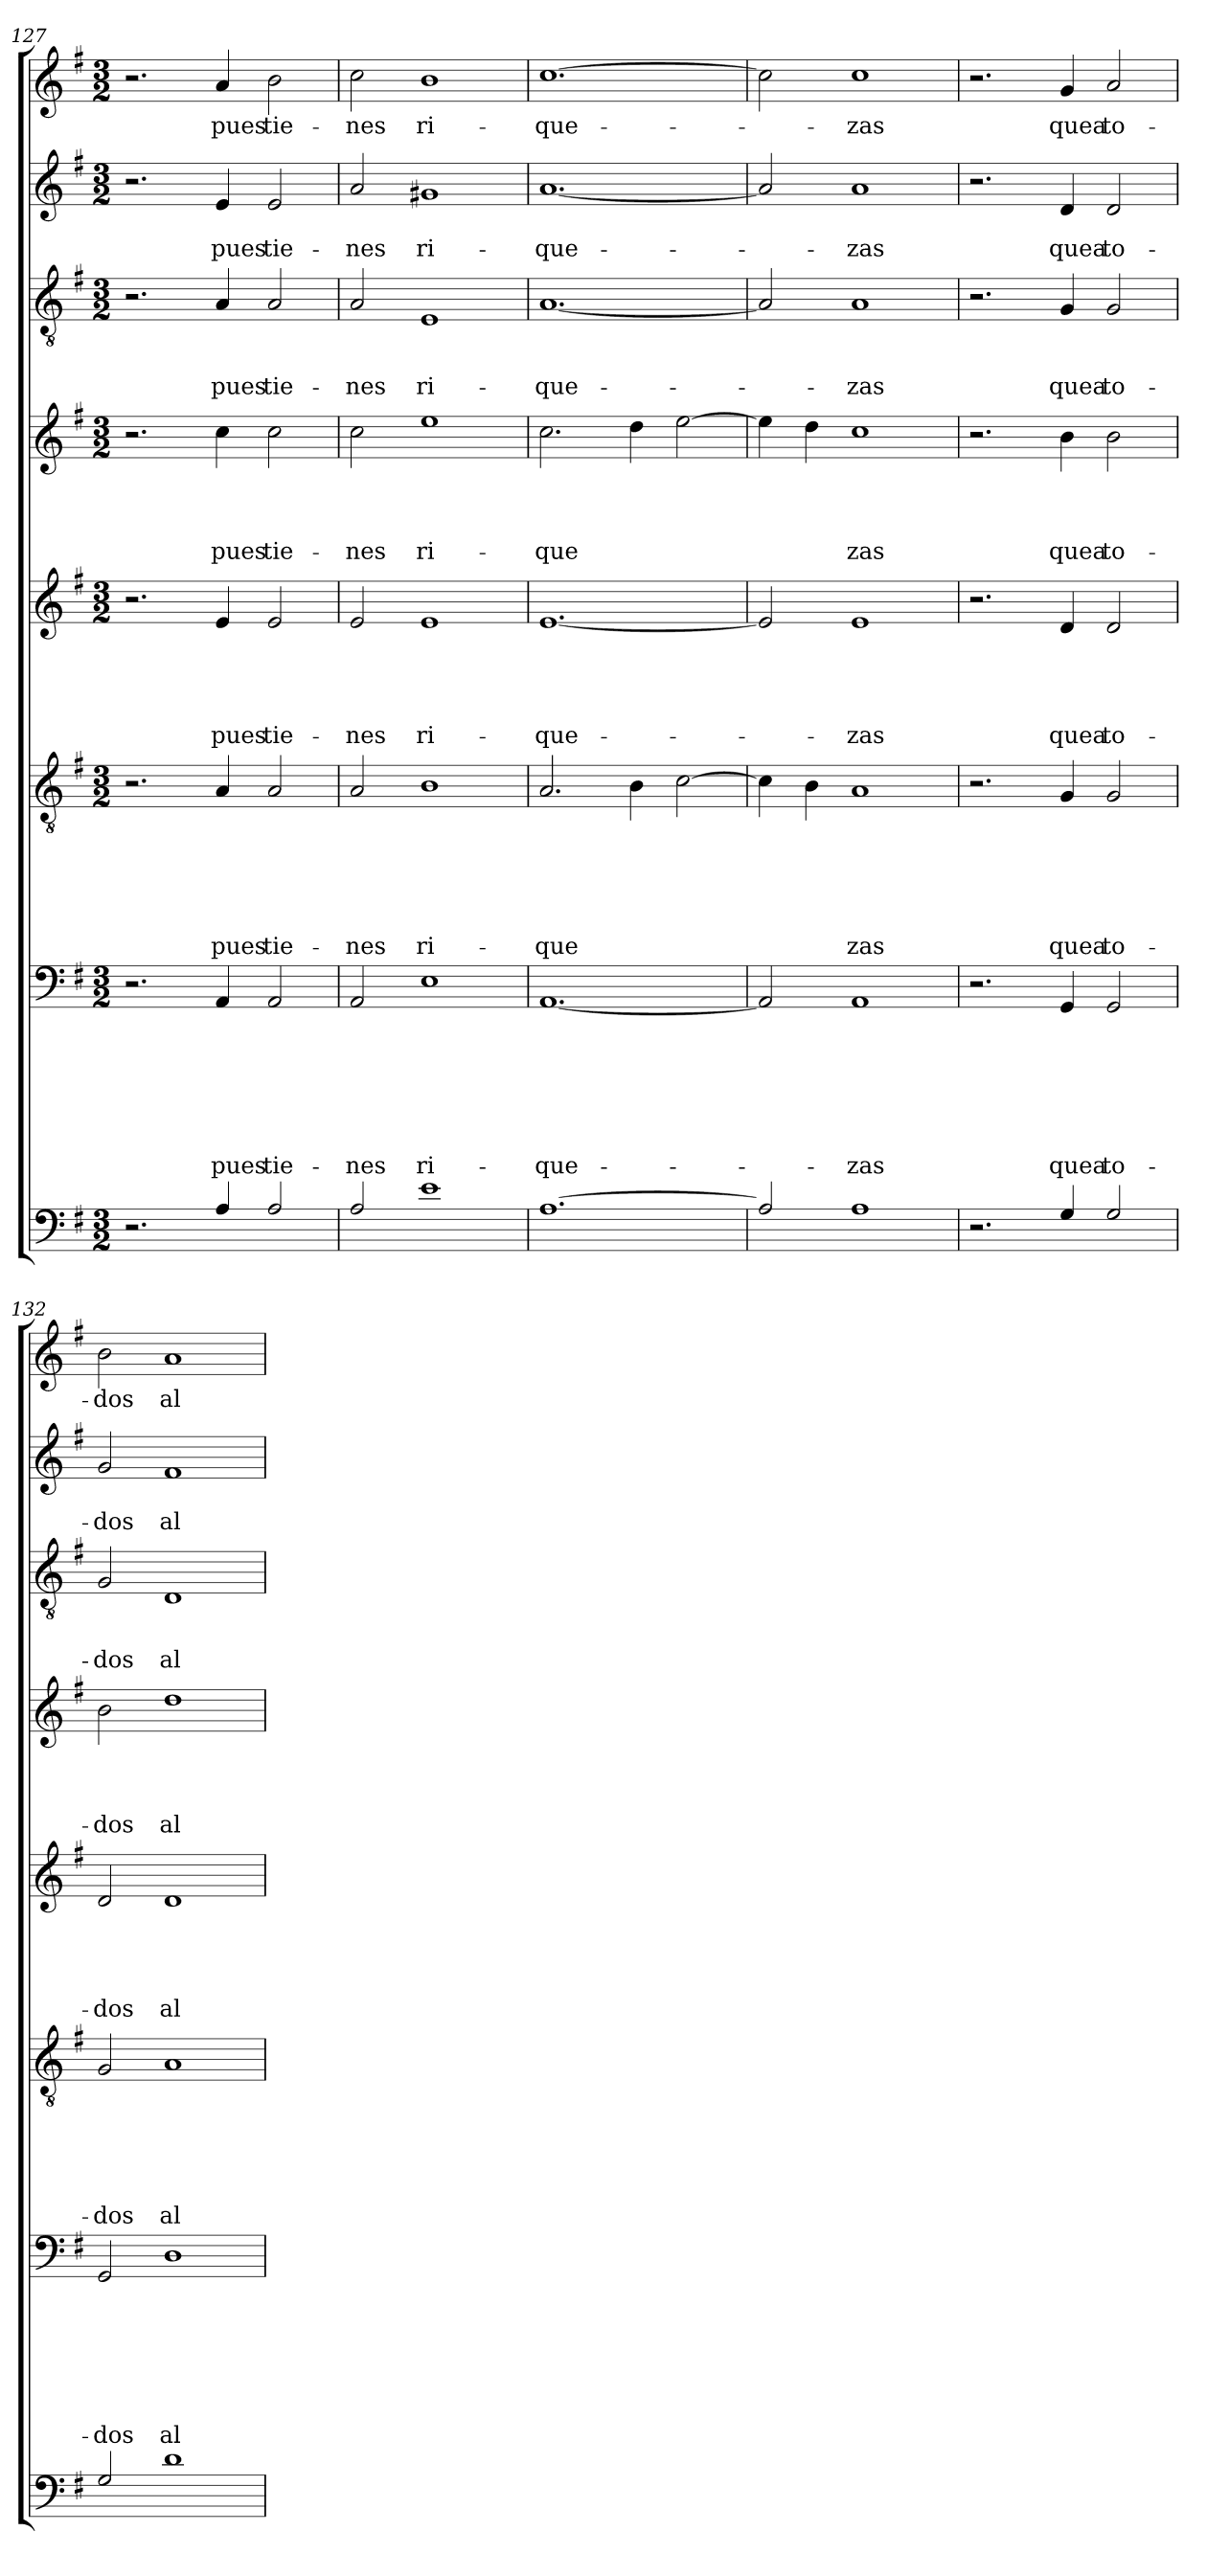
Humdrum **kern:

**kern	**kern	**text	**text	**text	**text	**text	**text	**text	**kern	**text	**text	**text	**text	**text	**text	**kern	**text	**text	**text	**text	**text	**kern	**text	**text	**text	**text	**kern	**text	**text	**text	**kern	**text	**text	**kern	**text
*part8	*part7	*part7	*part7	*part7	*part7	*part7	*part7	*part7	*part6	*part6	*part6	*part6	*part6	*part6	*part6	*part5	*part5	*part5	*part5	*part5	*part5	*part4	*part4	*part4	*part4	*part4	*part3	*part3	*part3	*part3	*part2	*part2	*part2	*part1	*part1
*staff8	*staff7	*staff7	*staff7	*staff7	*staff7	*staff7	*staff7	*staff7	*staff6	*staff6	*staff6	*staff6	*staff6	*staff6	*staff6	*staff5	*staff5	*staff5	*staff5	*staff5	*staff5	*staff4	*staff4	*staff4	*staff4	*staff4	*staff3	*staff3	*staff3	*staff3	*staff2	*staff2	*staff2	*staff1	*staff1
!!LO:LB:g=z
*clefF4	*clefF4	*	*	*	*	*	*	*	*clefGv2	*	*	*	*	*	*	*clefG2	*	*	*	*	*	*clefG2	*	*	*	*	*clefGv2	*	*	*	*clefG2	*	*	*clefG2	*
*ITrd7c12	*	*	*	*	*	*	*	*	*	*	*	*	*	*	*	*	*	*	*	*	*	*	*	*	*	*	*	*	*	*	*	*	*	*	*
*k[f#]	*k[f#]	*	*	*	*	*	*	*	*k[f#]	*	*	*	*	*	*	*k[f#]	*	*	*	*	*	*k[f#]	*	*	*	*	*k[f#]	*	*	*	*k[f#]	*	*	*k[f#]	*
*G:	*G:	*	*	*	*	*	*	*	*G:	*	*	*	*	*	*	*G:	*	*	*	*	*	*G:	*	*	*	*	*G:	*	*	*	*G:	*	*	*G:	*
*M3/2	*M3/2	*	*	*	*	*	*	*	*M3/2	*	*	*	*	*	*	*M3/2	*	*	*	*	*	*M3/2	*	*	*	*	*M3/2	*	*	*	*M3/2	*	*	*M3/2	*
=127	=127	=127	=127	=127	=127	=127	=127	=127	=127	=127	=127	=127	=127	=127	=127	=127	=127	=127	=127	=127	=127	=127	=127	=127	=127	=127	=127	=127	=127	=127	=127	=127	=127	=127	=127
2.r	2.r	.	.	.	.	.	.	.	2.r	.	.	.	.	.	.	2.r	.	.	.	.	.	2.r	.	.	.	.	2.r	.	.	.	2.r	.	.	2.r	.
!	!	!	!	!	!	!	!	!LO:LY:b	!	!	!	!	!	!	!LO:LY:b	!	!	!	!	!	!LO:LY:b	!	!	!	!	!LO:LY:b	!	!	!	!LO:LY:b	!	!	!LO:LY:b	!	!LO:LY:b
4AA/	4AA/	.	.	.	.	.	.	pues	4A/	.	.	.	.	.	pues	4e/	.	.	.	.	pues	4cc\	.	.	.	pues	4A/	.	.	pues	4e/	.	pues	4a/	pues
!	!	!	!	!	!	!	!	!LO:LY:b	!	!	!	!	!	!	!LO:LY:b	!	!	!	!	!	!LO:LY:b	!	!	!	!	!LO:LY:b	!	!	!	!LO:LY:b	!	!	!LO:LY:b	!	!LO:LY:b
2AA/	2AA/	.	.	.	.	.	.	tie-	2A/	.	.	.	.	.	tie-	2e/	.	.	.	.	tie-	2cc\	.	.	.	tie-	2A/	.	.	tie-	2e/	.	tie-	2b\	tie-
=128	=128	=128	=128	=128	=128	=128	=128	=128	=128	=128	=128	=128	=128	=128	=128	=128	=128	=128	=128	=128	=128	=128	=128	=128	=128	=128	=128	=128	=128	=128	=128	=128	=128	=128	=128
!	!	!	!	!	!	!	!	!LO:LY:b	!	!	!	!	!	!	!LO:LY:b	!	!	!	!	!	!LO:LY:b	!	!	!	!	!LO:LY:b	!	!	!	!LO:LY:b	!	!	!LO:LY:b	!	!LO:LY:b
2AA/	2AA/	.	.	.	.	.	.	-nes	2A/	.	.	.	.	.	-nes	2e/	.	.	.	.	-nes	2cc\	.	.	.	-nes	2A/	.	.	-nes	2a/	.	-nes	2cc\	-nes
!	!	!	!	!	!	!	!	!LO:LY:b	!	!	!	!	!	!	!LO:LY:b	!	!	!	!	!	!LO:LY:b	!	!	!	!	!LO:LY:b	!	!	!	!LO:LY:b	!	!	!LO:LY:b	!	!LO:LY:b
1E	1E	.	.	.	.	.	.	ri-	1B	.	.	.	.	.	ri-	1e	.	.	.	.	ri-	1ee	.	.	.	ri-	1E	.	.	ri-	1g#X	.	ri-	1b	ri-
=129	=129	=129	=129	=129	=129	=129	=129	=129	=129	=129	=129	=129	=129	=129	=129	=129	=129	=129	=129	=129	=129	=129	=129	=129	=129	=129	=129	=129	=129	=129	=129	=129	=129	=129	=129
!	!	!	!	!	!	!	!	!LO:LY:b	!	!	!	!	!	!	!LO:LY:b	!	!	!	!	!	!LO:LY:b	!	!	!	!	!LO:LY:b	!	!	!	!LO:LY:b	!	!	!LO:LY:b	!	!LO:LY:b
[<1.AA	[<1.AA	.	.	.	.	.	.	-que-	2.A/	.	.	.	.	.	-que	[<1.e	.	.	.	.	-que-	2.cc\	.	.	.	-que	[<1.A	.	.	-que-	[<1.a	.	-que-	[>1.cc	-que-
.	.	.	.	.	.	.	.	.	4B\	.	.	.	.	.	.	.	.	.	.	.	.	4dd\	.	.	.	.	.	.	.	.	.	.	.	.	.
.	.	.	.	.	.	.	.	.	[>2c\	.	.	.	.	.	.	.	.	.	.	.	.	[>2ee\	.	.	.	.	.	.	.	.	.	.	.	.	.
=130	=130	=130	=130	=130	=130	=130	=130	=130	=130	=130	=130	=130	=130	=130	=130	=130	=130	=130	=130	=130	=130	=130	=130	=130	=130	=130	=130	=130	=130	=130	=130	=130	=130	=130	=130
2AA/]	2AA/]	.	.	.	.	.	.	.	4c\]	.	.	.	.	.	.	2e/]	.	.	.	.	.	4ee\]	.	.	.	.	2A/]	.	.	.	2a/]	.	.	2cc\]	.
.	.	.	.	.	.	.	.	.	4B\	.	.	.	.	.	.	.	.	.	.	.	.	4dd\	.	.	.	.	.	.	.	.	.	.	.	.	.
!	!	!	!	!	!	!	!	!LO:LY:b	!	!	!	!	!	!	!LO:LY:b	!	!	!	!	!	!LO:LY:b	!	!	!	!	!LO:LY:b	!	!	!	!LO:LY:b	!	!	!LO:LY:b	!	!LO:LY:b
1AA	1AA	.	.	.	.	.	.	-zas	1A	.	.	.	.	.	zas	1e	.	.	.	.	-zas	1cc	.	.	.	zas	1A	.	.	-zas	1a	.	-zas	1cc	-zas
=131	=131	=131	=131	=131	=131	=131	=131	=131	=131	=131	=131	=131	=131	=131	=131	=131	=131	=131	=131	=131	=131	=131	=131	=131	=131	=131	=131	=131	=131	=131	=131	=131	=131	=131	=131
2.r	2.r	.	.	.	.	.	.	.	2.r	.	.	.	.	.	.	2.r	.	.	.	.	.	2.r	.	.	.	.	2.r	.	.	.	2.r	.	.	2.r	.
!	!	!	!	!	!	!	!	!LO:LY:b	!	!	!	!	!	!	!LO:LY:b	!	!	!	!	!	!LO:LY:b	!	!	!	!	!LO:LY:b	!	!	!	!LO:LY:b	!	!	!LO:LY:b	!	!LO:LY:b
4GG/	4GG/	.	.	.	.	.	.	quea	4G/	.	.	.	.	.	quea	4d/	.	.	.	.	quea	4b\	.	.	.	quea	4G/	.	.	quea	4d/	.	quea	4g/	quea
!	!	!	!	!	!	!	!	!LO:LY:b	!	!	!	!	!	!	!LO:LY:b	!	!	!	!	!	!LO:LY:b	!	!	!	!	!LO:LY:b	!	!	!	!LO:LY:b	!	!	!LO:LY:b	!	!LO:LY:b
2GG/	2GG/	.	.	.	.	.	.	to-	2G/	.	.	.	.	.	to-	2d/	.	.	.	.	to-	2b\	.	.	.	to-	2G/	.	.	to-	2d/	.	to-	2a/	to-
=132	=132	=132	=132	=132	=132	=132	=132	=132	=132	=132	=132	=132	=132	=132	=132	=132	=132	=132	=132	=132	=132	=132	=132	=132	=132	=132	=132	=132	=132	=132	=132	=132	=132	=132	=132
!	!	!	!	!	!	!	!	!LO:LY:b	!	!	!	!	!	!	!LO:LY:b	!	!	!	!	!	!LO:LY:b	!	!	!	!	!LO:LY:b	!	!	!	!LO:LY:b	!	!	!LO:LY:b	!	!LO:LY:b
2GG/	2GG/	.	.	.	.	.	.	-dos	2G/	.	.	.	.	.	-dos	2d/	.	.	.	.	-dos	2b\	.	.	.	-dos	2G/	.	.	-dos	2g/	.	-dos	2b\	-dos
!	!	!	!	!	!	!	!	!LO:LY:b	!	!	!	!	!	!	!LO:LY:b	!	!	!	!	!	!LO:LY:b	!	!	!	!	!LO:LY:b	!	!	!	!LO:LY:b	!	!	!LO:LY:b	!	!LO:LY:b
1D	1D	.	.	.	.	.	.	al-	1A	.	.	.	.	.	al-	1d	.	.	.	.	al-	1dd	.	.	.	al-	1D	.	.	al-	1f#	.	al-	1a	al-
=	=	=	=	=	=	=	=	=	=	=	=	=	=	=	=	=	=	=	=	=	=	=	=	=	=	=	=	=	=	=	=	=	=	=	=
*-	*-	*-	*-	*-	*-	*-	*-	*-	*-	*-	*-	*-	*-	*-	*-	*-	*-	*-	*-	*-	*-	*-	*-	*-	*-	*-	*-	*-	*-	*-	*-	*-	*-	*-	*-
